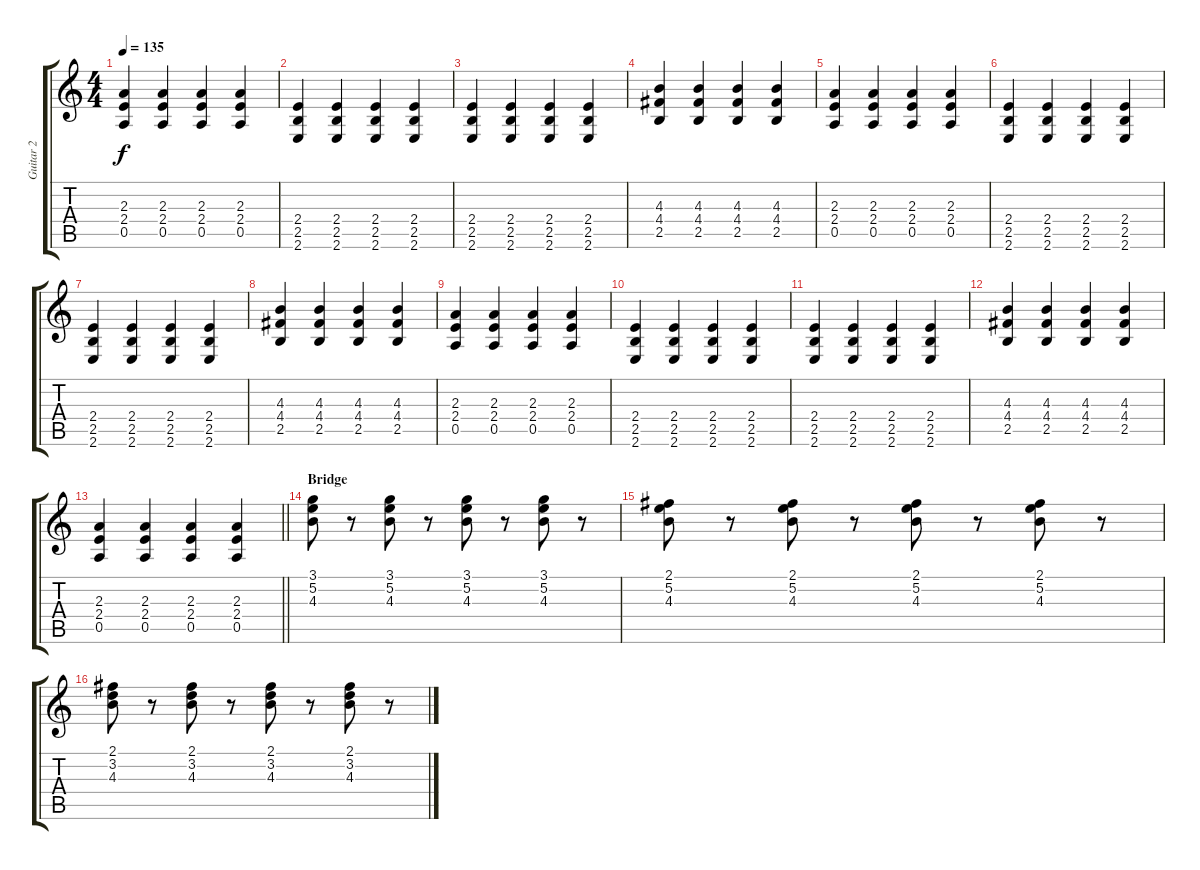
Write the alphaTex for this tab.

\track ("Guitar 2" "Guitar 2") {instrument distortionguitar}
\staff {score tabs}
\tuning (E4 B3 G3 D3 A2 D2) {hide}
\ts (4 4)
\tempo 135
\clef g2
\ks c
(2.3 2.4 0.5).4{dy f} (2.3 2.4 0.5).4 (2.3 2.4 0.5).4 (2.3 2.4 0.5).4 |
(2.4 2.5 2.6).4 (2.4 2.5 2.6).4 (2.4 2.5 2.6).4 (2.4 2.5 2.6).4 |
(2.4 2.5 2.6).4 (2.4 2.5 2.6).4 (2.4 2.5 2.6).4 (2.4 2.5 2.6).4 |
(4.3 4.4 2.5).4 (4.3 4.4 2.5).4 (4.3 4.4 2.5).4 (4.3 4.4 2.5).4 |
(2.3 2.4 0.5).4 (2.3 2.4 0.5).4 (2.3 2.4 0.5).4 (2.3 2.4 0.5).4 |
(2.4 2.5 2.6).4 (2.4 2.5 2.6).4 (2.4 2.5 2.6).4 (2.4 2.5 2.6).4 |
(2.4 2.5 2.6).4 (2.4 2.5 2.6).4 (2.4 2.5 2.6).4 (2.4 2.5 2.6).4 |
(4.3 4.4 2.5).4 (4.3 4.4 2.5).4 (4.3 4.4 2.5).4 (4.3 4.4 2.5).4 |
(2.3 2.4 0.5).4 (2.3 2.4 0.5).4 (2.3 2.4 0.5).4 (2.3 2.4 0.5).4 |
(2.4 2.5 2.6).4 (2.4 2.5 2.6).4 (2.4 2.5 2.6).4 (2.4 2.5 2.6).4 |
(2.4 2.5 2.6).4 (2.4 2.5 2.6).4 (2.4 2.5 2.6).4 (2.4 2.5 2.6).4 |
(4.3 4.4 2.5).4 (4.3 4.4 2.5).4 (4.3 4.4 2.5).4 (4.3 4.4 2.5).4 |
\barLineRight lightlight
(2.3 2.4 0.5).4 (2.3 2.4 0.5).4 (2.3 2.4 0.5).4 (2.3 2.4 0.5).4 |
\section ("" "Bridge")
(3.1 5.2 4.3).8 r.8 (3.1 5.2 4.3).8 r.8 (3.1 5.2 4.3).8 r.8 (3.1 5.2 4.3).8 r.8 |
(2.1 5.2 4.3).8 r.8 (2.1 5.2 4.3).8 r.8 (2.1 5.2 4.3).8 r.8 (2.1 5.2 4.3).8 r.8 |
(2.1 3.2 4.3).8 r.8 (2.1 3.2 4.3).8 r.8 (2.1 3.2 4.3).8 r.8 (2.1 3.2 4.3).8 r.8
